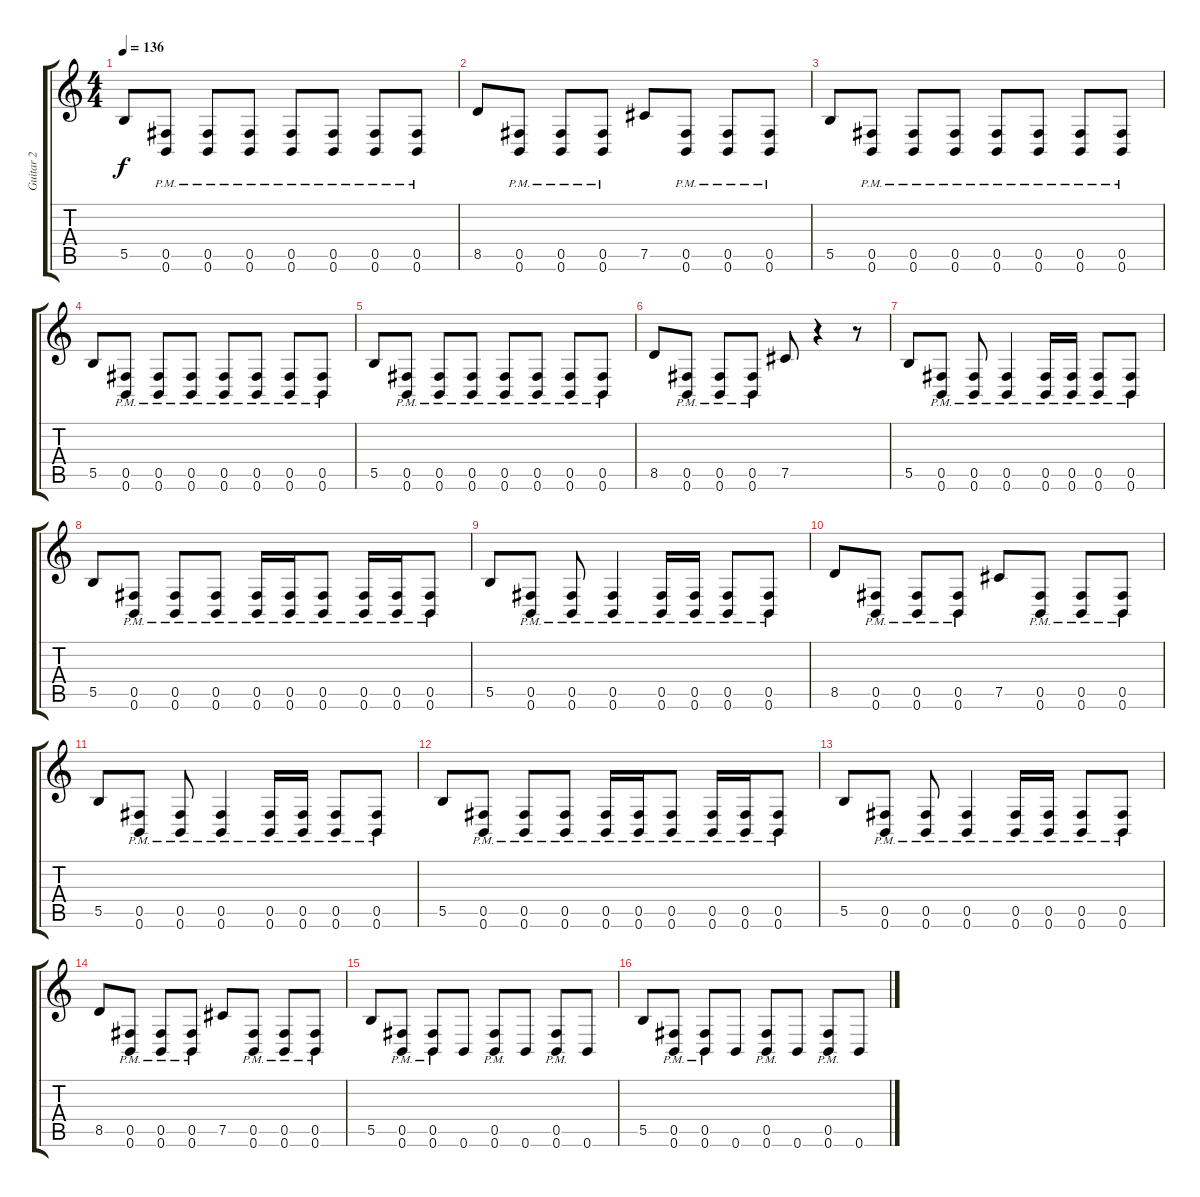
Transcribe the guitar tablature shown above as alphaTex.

\track ("Guitar 2" "Guitar 2") {instrument distortionguitar}
\staff {score tabs}
\tuning (Db4 Ab3 E3 B2 Gb2 B1) {hide}
\ts (4 4)
\tempo 136
\clef g2
\ks c
5.5.8{dy f} (0.5{pm} 0.6{pm}).8 (0.5{pm} 0.6{pm}).8 (0.5{pm} 0.6{pm}).8 (0.5{pm} 0.6{pm}).8 (0.5{pm} 0.6{pm}).8 (0.5{pm} 0.6{pm}).8 (0.5{pm} 0.6{pm}).8 |
8.5.8 (0.5{pm} 0.6{pm}).8 (0.5{pm} 0.6{pm}).8 (0.5{pm} 0.6{pm}).8 7.5.8 (0.5{pm} 0.6{pm}).8 (0.5{pm} 0.6{pm}).8 (0.5{pm} 0.6{pm}).8 |
5.5.8 (0.5{pm} 0.6{pm}).8 (0.5{pm} 0.6{pm}).8 (0.5{pm} 0.6{pm}).8 (0.5{pm} 0.6{pm}).8 (0.5{pm} 0.6{pm}).8 (0.5 0.6{pm}).8 (0.5{pm} 0.6{pm}).8 |
5.5.8 (0.5{pm} 0.6{pm}).8 (0.5{pm} 0.6{pm}).8 (0.5{pm} 0.6{pm}).8 (0.5{pm} 0.6{pm}).8 (0.5{pm} 0.6{pm}).8 (0.5{pm} 0.6{pm}).8 (0.5{pm} 0.6{pm}).8 |
5.5.8 (0.5{pm} 0.6{pm}).8 (0.5{pm} 0.6{pm}).8 (0.5{pm} 0.6{pm}).8 (0.5{pm} 0.6{pm}).8 (0.5{pm} 0.6{pm}).8 (0.5{pm} 0.6{pm}).8 (0.5{pm} 0.6{pm}).8 |
8.5.8 (0.5{pm} 0.6{pm}).8 (0.5{pm} 0.6{pm}).8 (0.5{pm} 0.6{pm}).8 7.5.8 r.4 r.8 |
5.5.8 (0.5{pm} 0.6{pm}).8 (0.5{pm} 0.6{pm}).8 (0.5{pm} 0.6{pm}).4 (0.5{pm} 0.6{pm}).16 (0.5{pm} 0.6{pm}).16 (0.5{pm} 0.6{pm}).8 (0.5{pm} 0.6{pm}).8 |
5.5.8 (0.5{pm} 0.6{pm}).8 (0.5{pm} 0.6{pm}).8 (0.5{pm} 0.6{pm}).8 (0.5{pm} 0.6{pm}).16 (0.5{pm} 0.6{pm}).16 (0.5{pm} 0.6{pm}).8 (0.5{pm} 0.6{pm}).16 (0.5{pm} 0.6{pm}).16 (0.5{pm} 0.6{pm}).8 |
5.5.8 (0.5{pm} 0.6{pm}).8 (0.5{pm} 0.6{pm}).8 (0.5{pm} 0.6{pm}).4 (0.5{pm} 0.6{pm}).16 (0.5{pm} 0.6{pm}).16 (0.5{pm} 0.6{pm}).8 (0.5{pm} 0.6{pm}).8 |
8.5.8 (0.5{pm} 0.6{pm}).8 (0.5{pm} 0.6{pm}).8 (0.5{pm} 0.6{pm}).8 7.5.8 (0.5{pm} 0.6{pm}).8 (0.5{pm} 0.6{pm}).8 (0.5{pm} 0.6{pm}).8 |
5.5.8 (0.5{pm} 0.6{pm}).8 (0.5{pm} 0.6{pm}).8 (0.5{pm} 0.6{pm}).4 (0.5{pm} 0.6{pm}).16 (0.5{pm} 0.6{pm}).16 (0.5{pm} 0.6{pm}).8 (0.5{pm} 0.6{pm}).8 |
5.5.8 (0.5{pm} 0.6{pm}).8 (0.5{pm} 0.6{pm}).8 (0.5{pm} 0.6{pm}).8 (0.5{pm} 0.6{pm}).16 (0.5{pm} 0.6{pm}).16 (0.5{pm} 0.6{pm}).8 (0.5{pm} 0.6{pm}).16 (0.5{pm} 0.6{pm}).16 (0.5{pm} 0.6{pm}).8 |
5.5.8 (0.5{pm} 0.6{pm}).8 (0.5{pm} 0.6{pm}).8 (0.5{pm} 0.6{pm}).4 (0.5{pm} 0.6{pm}).16 (0.5{pm} 0.6{pm}).16 (0.5{pm} 0.6{pm}).8 (0.5{pm} 0.6{pm}).8 |
8.5.8 (0.5{pm} 0.6{pm}).8 (0.5{pm} 0.6{pm}).8 (0.5{pm} 0.6{pm}).8 7.5.8 (0.5{pm} 0.6{pm}).8 (0.5{pm} 0.6{pm}).8 (0.5{pm} 0.6{pm}).8 |
5.5.8 (0.5{pm} 0.6{pm}).8 (0.5{pm} 0.6{pm}).8 0.6.8 (0.5{pm} 0.6{pm}).8 0.6.8 (0.5{pm} 0.6{pm}).8 0.6.8 |
5.5.8 (0.5{pm} 0.6{pm}).8 (0.5{pm} 0.6{pm}).8 0.6.8 (0.5{pm} 0.6{pm}).8 0.6.8 (0.5{pm} 0.6{pm}).8 0.6.8
